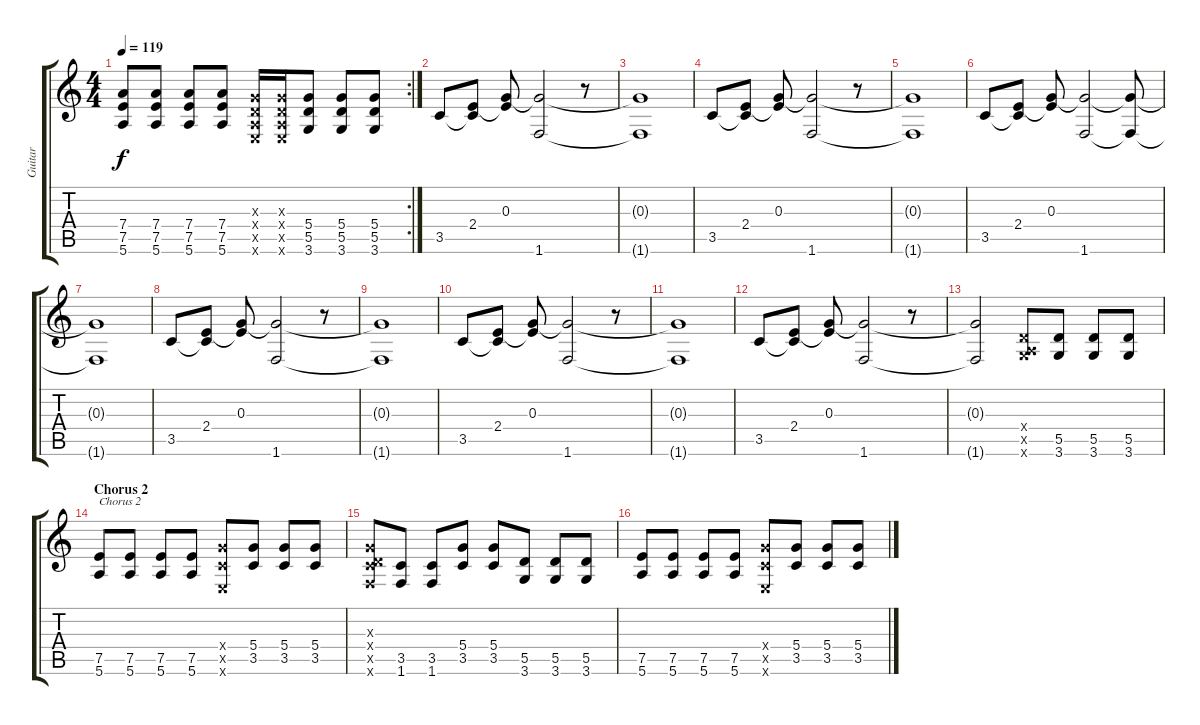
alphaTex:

\track ("Guitar" "Guitar") {instrument acousticguitarsteel}
\staff {score tabs}
\tuning (E4 B3 G3 D3 A2 E2) {hide}
\rc 2
\ts (4 4)
\tempo 119
\clef g2
\ks c
(7.4 7.5 5.6).8{dy f} (7.4 7.5 5.6).8 (7.4 7.5 5.6).8 (7.4 7.5 5.6).8 (0.3{x} 0.4{x} 0.5{x} 0.6{x}).16 (0.3{x} 0.4{x} 0.5{x} 0.6{x}).16 (5.4 5.5 3.6).8 (5.4 5.5 3.6).8 (5.4 5.5 3.6).8 |
3.5.8 (2.4 3.5{t}).8 (0.3 2.4{t}).8 (0.3{t} 1.6).2 r.8 |
(0.3{t} 1.6{t}).1 |
3.5.8 (2.4 3.5{t}).8 (0.3 2.4{t}).8 (0.3{t} 1.6).2 r.8 |
(0.3{t} 1.6{t}).1 |
3.5.8 (2.4 3.5{t}).8 (0.3 2.4{t}).8 (0.3{t} 1.6).2 (0.3{t} 1.6{t}).8 |
(0.3{t} 1.6{t}).1 |
3.5.8 (2.4 3.5{t}).8 (0.3 2.4{t}).8 (0.3{t} 1.6).2 r.8 |
(0.3{t} 1.6{t}).1 |
3.5.8 (2.4 3.5{t}).8 (0.3 2.4{t}).8 (0.3{t} 1.6).2 r.8 |
(0.3{t} 1.6{t}).1 |
3.5.8 (2.4 3.5{t}).8 (0.3 2.4{t}).8 (0.3{t} 1.6).2 r.8 |
(0.3{t} 1.6{t}).2 (0.4{x} 0.5{x} 3.6{x}).8 (5.5 3.6).8 (5.5 3.6).8 (5.5 3.6).8 |
\section ("" "Chorus 2")
(7.5 5.6).8{txt "Chorus 2"} (7.5 5.6).8 (7.5 5.6).8 (7.5 5.6).8 (5.4{x} 3.5{x} 0.6{x}).8 (5.4 3.5).8 (5.4 3.5).8 (5.4 3.5).8 |
(0.3{x} 0.4{x} 3.5{x} 1.6{x}).8 (3.5 1.6).8 (3.5 1.6).8 (5.4 3.5).8 (5.4 3.5).8 (5.5 3.6).8 (5.5 3.6).8 (5.5 3.6).8 |
(7.5 5.6).8 (7.5 5.6).8 (7.5 5.6).8 (7.5 5.6).8 (5.4{x} 3.5{x} 0.6{x}).8 (5.4 3.5).8 (5.4 3.5).8 (5.4 3.5).8
